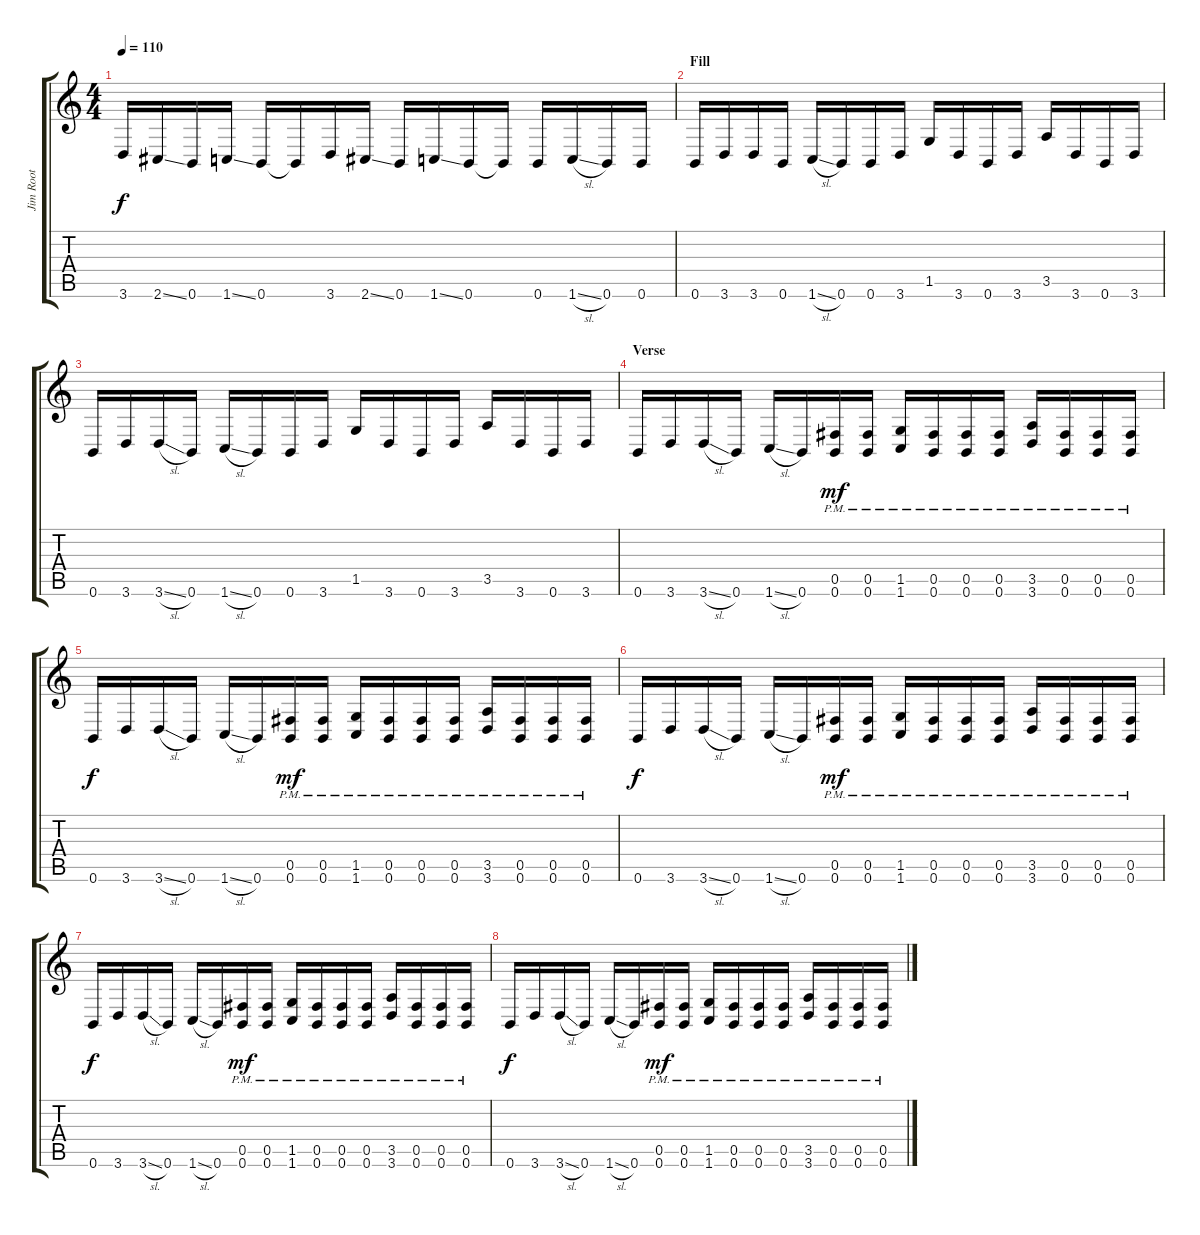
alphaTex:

\track ("Jim Root" "Jim Root") {instrument distortionguitar}
\staff {score tabs}
\tuning (Db4 Ab3 E3 B2 Gb2 B1) {hide}
\ts (4 4)
\tempo 110
\clef g2
\ks c
3.6.16{dy f} 2.6{ss}.16 0.6.16 1.6{ss}.16 0.6.16 0.6{t}.16 3.6.16 2.6{ss}.16 0.6.16 1.6{ss}.16 0.6.16 0.6{t}.16 0.6.16 1.6{sl}.16 0.6.16 0.6.16 |
\section ("" "Fill")
0.6.16 3.6.16 3.6.16 0.6.16 1.6{sl}.16 0.6.16 0.6.16 3.6.16 1.5.16 3.6.16 0.6.16 3.6.16 3.5.16 3.6.16 0.6.16 3.6.16 |
0.6.16 3.6.16 3.6{sl}.16 0.6.16 1.6{sl}.16 0.6.16 0.6.16 3.6.16 1.5.16 3.6.16 0.6.16 3.6.16 3.5.16 3.6.16 0.6.16 3.6.16 |
\section ("" "Verse")
0.6.16 3.6.16 3.6{sl}.16 0.6.16 1.6{sl}.16 0.6.16 (0.5{pm} 0.6{pm}).16{dy mf} (0.5{pm} 0.6{pm}).16 (1.5{pm} 1.6{pm}).16 (0.5{pm} 0.6{pm}).16 (0.5{pm} 0.6{pm}).16 (0.5{pm} 0.6{pm}).16 (3.5{pm} 3.6{pm}).16 (0.5{pm} 0.6{pm}).16 (0.5{pm} 0.6{pm}).16 (0.5{pm} 0.6{pm}).16 |
0.6.16{dy f} 3.6.16 3.6{sl}.16 0.6.16 1.6{sl}.16 0.6.16 (0.5{pm} 0.6{pm}).16{dy mf} (0.5{pm} 0.6{pm}).16 (1.5{pm} 1.6{pm}).16 (0.5{pm} 0.6{pm}).16 (0.5{pm} 0.6{pm}).16 (0.5{pm} 0.6{pm}).16 (3.5{pm} 3.6{pm}).16 (0.5{pm} 0.6{pm}).16 (0.5{pm} 0.6{pm}).16 (0.5{pm} 0.6{pm}).16 |
0.6.16{dy f} 3.6.16 3.6{sl}.16 0.6.16 1.6{sl}.16 0.6.16 (0.5{pm} 0.6{pm}).16{dy mf} (0.5{pm} 0.6{pm}).16 (1.5{pm} 1.6{pm}).16 (0.5{pm} 0.6{pm}).16 (0.5{pm} 0.6{pm}).16 (0.5{pm} 0.6{pm}).16 (3.5{pm} 3.6{pm}).16 (0.5{pm} 0.6{pm}).16 (0.5{pm} 0.6{pm}).16 (0.5{pm} 0.6{pm}).16 |
0.6.16{dy f} 3.6.16 3.6{sl}.16 0.6.16 1.6{sl}.16 0.6.16 (0.5{pm} 0.6{pm}).16{dy mf} (0.5{pm} 0.6{pm}).16 (1.5{pm} 1.6{pm}).16 (0.5{pm} 0.6{pm}).16 (0.5{pm} 0.6{pm}).16 (0.5{pm} 0.6{pm}).16 (3.5{pm} 3.6{pm}).16 (0.5{pm} 0.6{pm}).16 (0.5{pm} 0.6{pm}).16 (0.5{pm} 0.6{pm}).16 |
0.6.16{dy f} 3.6.16 3.6{sl}.16 0.6.16 1.6{sl}.16 0.6.16 (0.5{pm} 0.6{pm}).16{dy mf} (0.5{pm} 0.6{pm}).16 (1.5{pm} 1.6{pm}).16 (0.5{pm} 0.6{pm}).16 (0.5{pm} 0.6{pm}).16 (0.5{pm} 0.6{pm}).16 (3.5{pm} 3.6{pm}).16 (0.5{pm} 0.6{pm}).16 (0.5{pm} 0.6{pm}).16 (0.5{pm} 0.6{pm}).16
